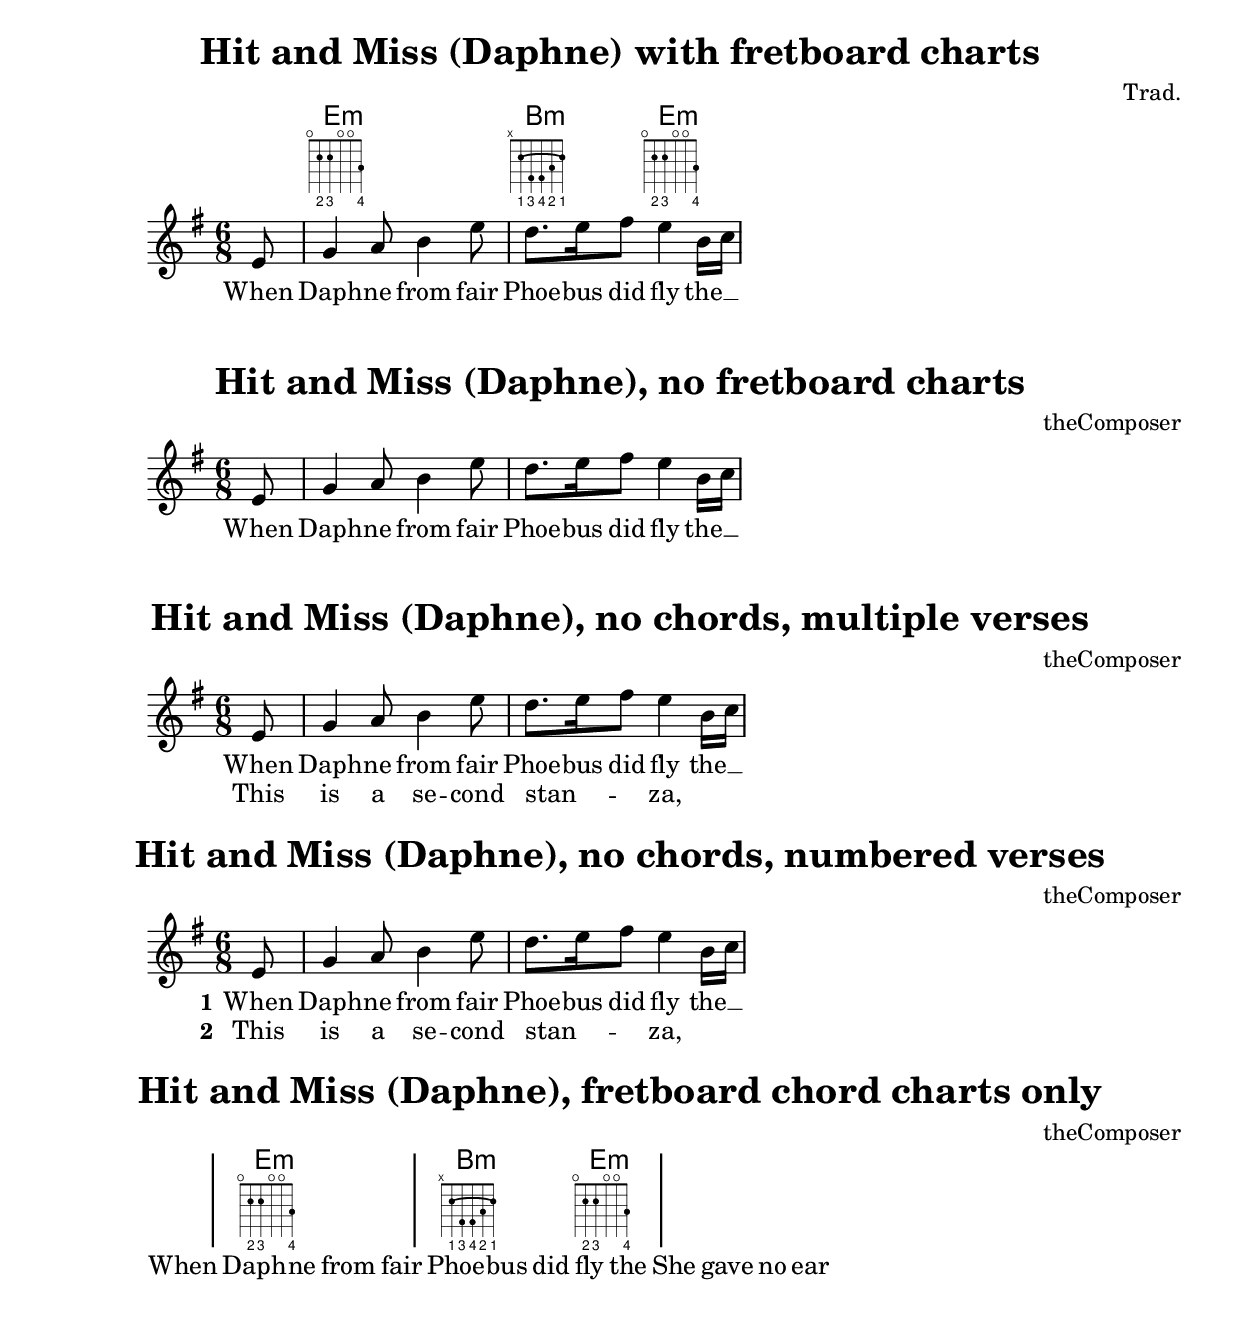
% Lead sheet with:
% - Guitar fretboard diagrams
% - Override a predefined fretboard diagram
% - Pickup note with text above it suppressed
% - Chord and other text suppressed above the pickup note
%%%% Please send critiques to tomcampbell@gmail.com
%%%% COMPLETELY reshaped by Valentin Petzel. 
%%%% Valentin's generous and brilliant first post is here:
%%%% https://lists.gnu.org/archive/html/lilypond-user/2022-02/msg00480.html. Thanks so much!
\version "2.22"

%%%% STARTING INCLUDABLE TEMPLATE
#(define (music-or-false? m) (or (ly:music? m) (not m)))
#(define (music-or-list-or-false? m) (or (music-or-false? m) (list? m)))

leadsheetScore =
#(define-void-function (title composer voice chords lyrics)
   (markup? (markup? "Trad.") music-or-false? music-or-false? music-or-list-or-false?)
   (let* ((CN (if chords #{ \new ChordNames $chords #} (empty-music)))
          (FB (if chords
                  (if voice
                      #{ \new FretBoards $chords #}
                      #{ \new FretBoards \with { \consists Bar_engraver \override BarLine.bar-extent = #'(-6 . 3) } $chords #})
              (empty-music)))
          (VC (if voice #{ \new Staff \new Voice="auto" $voice #} (empty-music)))
          (LY (if lyrics
                  (if voice
                      (if (ly:music? lyrics)
                          (list #{ \new Lyrics \lyricsto "auto" $lyrics #})
                          (map (lambda (x)
                                 (if (ly:music? x)
                                     #{ \new Lyrics \lyricsto "auto" $x #}
                                     (if (pair? x)
                                         ; If x is a pair of the form (key . music) we create a stanza indication
                                         #{ \new Lyrics \lyricsto "auto" { \set stanza =
                                                                           $(if (markup? (car x))
                                                                                         (car x)
                                                                                         (format "~a" (car x)))
                                                                           $(cdr x) } #})))
                                     lyrics))
                      (if (ly:music? lyrics)
                          (list #{ \new Lyrics $lyrics #})
                          (map (lambda (x)
                                 (if (ly:music? x)
                                     #{ \new Lyrics $x #}
                                     (if (pair? x)
                                         ; If x is a pair of the form (key . music) we create a stanza indication
                                         #{ \new Lyrics { \set stanza =
                                                          $(if (markup? (car x))
                                                                        (car x)
                                                                        (format "~a" (car x)))
                                                          $(cdr x) } #})))
                                     lyrics)))
                  (empty-music)))
          (mus (make-music 'SimultaneousMusic
                           'elements
                           `(,CN ,FB ,VC . ,LY)))
          (score
           #{
             \score {
               \header {
                 title = #title
                 composer = #composer
               }
               $mus
              \layout { }
              \midi { }
            }
          #}))
     (add-score score)))

\paper {
  print-all-headers = ##t
}


%%%% STARTING CONTENT

\include "predefined-guitar-fretboards.ly"

% Override predefined fretboard for e minor.
% This just adds a G to the first (highest) string.
% A little contrived but it's brief.
\storePredefinedDiagram #default-fret-table \chordmode { e:m }
#guitar-tuning
#"o;2-2;2-3;o;o;3-4;"

theMelody = \relative c {
  \clef treble
  \key e \minor
  \time 6/8

% Pickup note
  \partial 8 e'8

% Verse melody (truncated for clarity)
g4 a8 b4 e8
d8. e16 fis8 
e4 b16 c

}

theLyrics = \lyricmode {
When Daph -- ne from fair 
  Phoe -- bus did fly the __
}

theChords = \chordmode {
% Replace the N.C. that would appear over
% the pickup note
\time 6/8
\set noChordSymbol = ""
\partial 8 r8 
  e2.:min
  b4.:min
  e4.:min
 }

%%% SAME AS BEFORE
\leadsheetScore "Hit and Miss (Daphne) with fretboard charts" \theMelody \theChords \theLyrics

%%% NO CHORDS
\leadsheetScore "Hit and Miss (Daphne), no fretboard charts" "theComposer" \theMelody ##f \theLyrics

sI = \theLyrics

sII = \lyricmode {
This is a se -- cond stan -- _ _ za,
}

%%% MULTIPLE LINES OF LYRICS
\leadsheetScore "Hit and Miss (Daphne), no chords, multiple verses" "theComposer" \theMelody ##f #`(,sI ,sII)

%% DUE TO NEW VALUES BEING APPENDED WE NEED TO REVERSE THE ORDER
alyrics.2 = \sII
alyrics.1 = \sI

%%% MULTIPLE LINES OF LYRICS WITH STANZA INDICATIONS NOT GIVEN IN THE LYRICS THEMSELVES (BUT BY AN ALIST)
\leadsheetScore "Hit and Miss (Daphne), no chords, numbered verses" "theComposer" \theMelody ##f \alyrics

rhythmicLyrics = \lyricmode {
When8 Daph4 -- ne8 from4 fair8 
  Phoe8. -- bus16 did8 fly4 the8
She8 gave4 no8 ear4
}

%%% NO VOICE
\leadsheetScore "Hit and Miss (Daphne), fretboard chord charts only" "theComposer" ##f \theChords \rhythmicLyrics